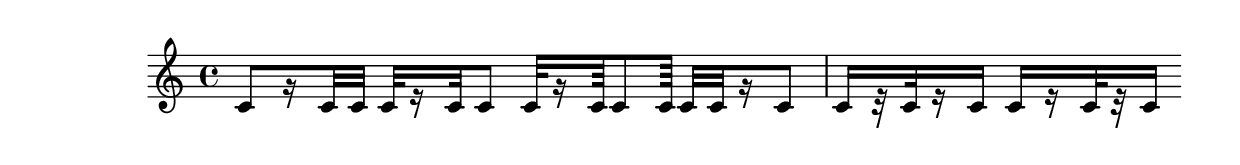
\version "2.12.0"

\header {
  texidoc = "When a beam goes over a rest, there should not be any 
beamlets pointing towards the rest unless absolutely necessary."
}

\relative c' {
  c8[ r16 c32 c32]
  c32[ r16 c32 c8]
  c32[ r16 c64 c8 c64]
  c32[ c32 r16 c8]
  c16[ r32 c32 r16 c16]
  c16[ r16 c32 r32 c16]
}